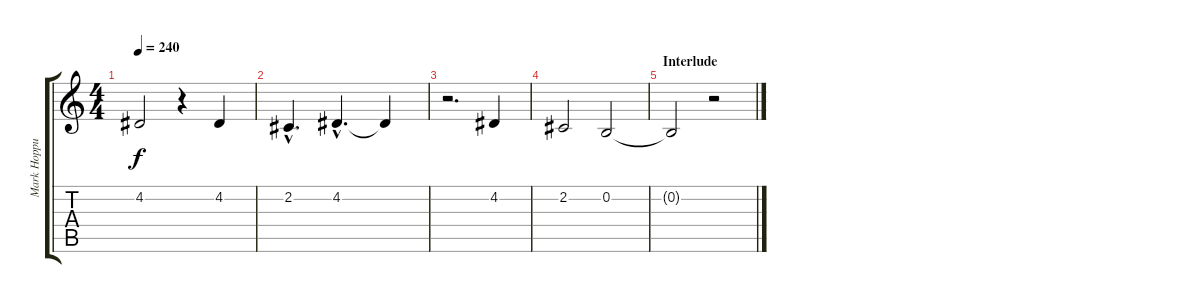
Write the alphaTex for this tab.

\track ("Mark Hoppus - Back Vocal" "Mark Hoppu") {instrument lead1square}
\staff {score tabs}
\tuning (E4 B3 G3 D3 A2 E2) {hide}
\ts (4 4)
\tempo 240
\clef g2
\ks c
4.2{t}.2{dy f} r.4 4.2.4 |
2.2{hac}.4{d} 4.2{hac}.4{d} 4.2{t}.4 |
r.2{d} 4.2.4 |
2.2.2 0.2.2 |
\section ("" "Interlude")
0.2{t}.2 r.2
